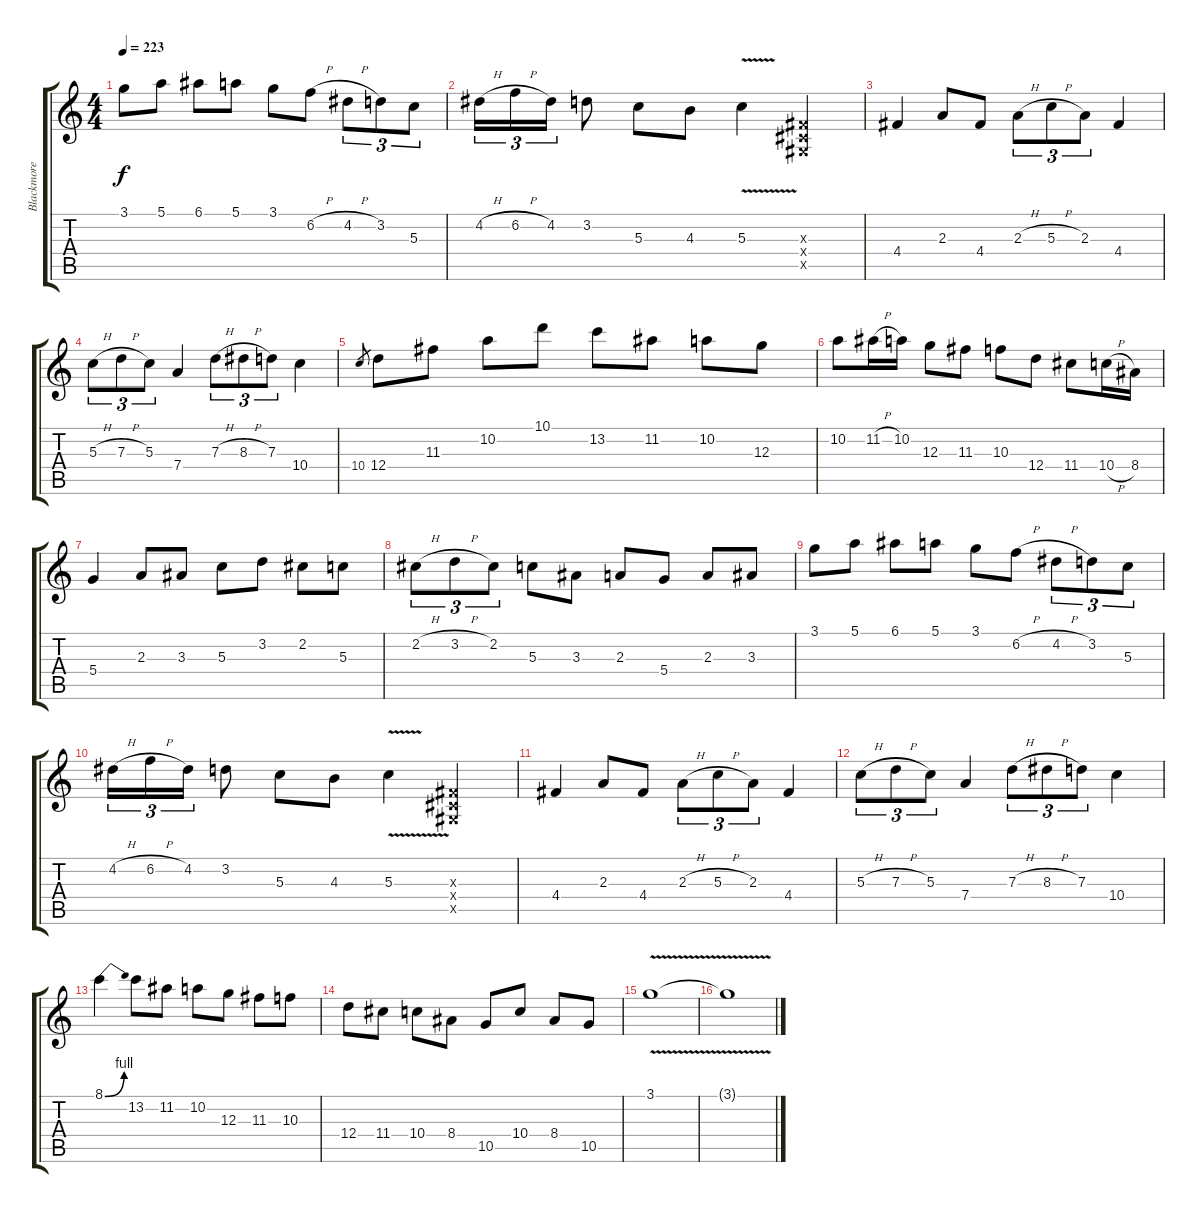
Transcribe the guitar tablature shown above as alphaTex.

\track ("Blackmore" "Blackmore") {instrument distortionguitar}
\staff {score tabs}
\tuning (E4 B3 G3 D3 A2 E2) {hide}
\ts (4 4)
\tempo 223
\clef g2
\ks c
3.1.8{dy f} 5.1.8 6.1.8 5.1.8 3.1.8 6.2{h}.8 4.2{h}.8{tu (3 2)} 3.2.8{tu (3 2)} 5.3.8{tu (3 2)} |
4.2{h}.16{tu (3 2)} 6.2{h}.16{tu (3 2)} 4.2.16{tu (3 2)} 3.2.8 5.3.8 4.3.8 5.3{v}.4 (-1.3{x} -1.4{x} -1.5{x}).4 |
4.4.4 2.3.8 4.4.8 2.3{h}.8{tu (3 2)} 5.3{h}.8{tu (3 2)} 2.3.8{tu (3 2)} 4.4.4 |
5.3{h}.8{tu (3 2)} 7.3{h}.8{tu (3 2)} 5.3.8{tu (3 2)} 7.4.4 7.3{h}.8{tu (3 2)} 8.3{h}.8{tu (3 2)} 7.3.8{tu (3 2)} 10.4.4 |
10.4.8{gr} 12.4.8 11.3.8 10.2.8 10.1.8 13.2.8 11.2.8 10.2.8 12.3.8 |
10.2.8 11.2{h}.16 10.2.16 12.3.8 11.3.8 10.3.8 12.4.8 11.4.8 10.4{h}.16 8.4.16 |
5.4.4 2.3.8 3.3.8 5.3.8 3.2.8 2.2.8 5.3.8 |
2.2{h}.8{tu (3 2)} 3.2{h}.8{tu (3 2)} 2.2.8{tu (3 2)} 5.3.8 3.3.8 2.3.8 5.4.8 2.3.8 3.3.8 |
3.1.8 5.1.8 6.1.8 5.1.8 3.1.8 6.2{h}.8 4.2{h}.8{tu (3 2)} 3.2.8{tu (3 2)} 5.3.8{tu (3 2)} |
4.2{h}.16{tu (3 2)} 6.2{h}.16{tu (3 2)} 4.2.16{tu (3 2)} 3.2.8 5.3.8 4.3.8 5.3{v}.4 (-1.3{x} -1.4{x} -1.5{x}).4 |
4.4.4 2.3.8 4.4.8 2.3{h}.8{tu (3 2)} 5.3{h}.8{tu (3 2)} 2.3.8{tu (3 2)} 4.4.4 |
5.3{h}.8{tu (3 2)} 7.3{h}.8{tu (3 2)} 5.3.8{tu (3 2)} 7.4.4 7.3{h}.8{tu (3 2)} 8.3{h}.8{tu (3 2)} 7.3.8{tu (3 2)} 10.4.4 |
8.1{be (bend 0 0 60 4)}.4 13.2.8 11.2.8 10.2.8 12.3.8 11.3.8 10.3.8 |
12.4.8 11.4.8 10.4.8 8.4.8 10.5.8 10.4.8 8.4.8 10.5.8 |
3.1{v}.1 |
3.1{t}.1
